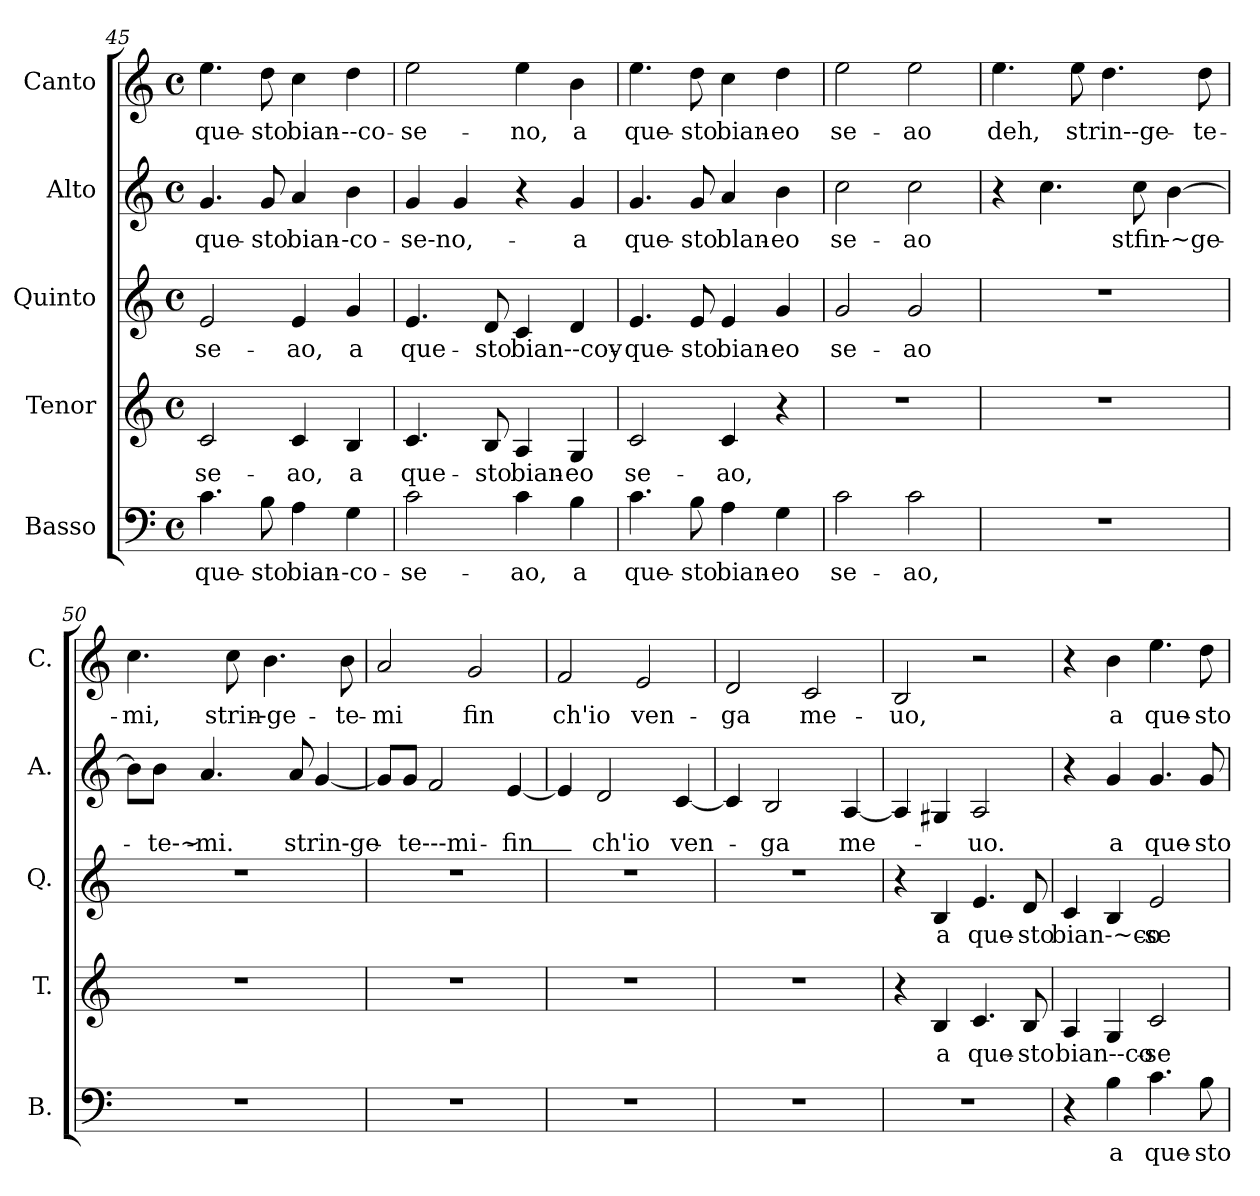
**kern	**text	**kern	**text	**kern	**text	**kern	**text	**kern	**text
*part5	*part5	*part4	*part4	*part3	*part3	*part2	*part2	*part1	*part1
*staff5	*staff5	*staff4	*staff4	*staff3	*staff3	*staff2	*staff2	*staff1	*staff1
*I"Basso	*	*I"Tenor	*	*I"Quinto	*	*I"Alto	*	*I"Canto	*
*I'B.	*	*I'T.	*	*I'Q.	*	*I'A.	*	*I'C.	*
*clefF4	*	*clefG2	*	*clefG2	*	*clefG2	*	*clefG2	*
*k[]	*	*k[]	*	*k[]	*	*k[]	*	*k[]	*
*M4/4	*	*M4/4	*	*M4/4	*	*M4/4	*	*M4/4	*
*met(c)	*	*met(c)	*	*met(c)	*	*met(c)	*	*met(c)	*
=45	=45	=45	=45	=45	=45	=45	=45	=45	=45
!	!LO:LY:b	!	!LO:LY:b	!	!LO:LY:b	!	!LO:LY:b	!	!LO:LY:b
4.c\	-que-	2c/	-se-	2e/	-se-	4.g/	-que-	4.ee\	-que-
!	!LO:LY:b	!	!	!	!	!	!LO:LY:b	!	!LO:LY:b
8B\	-sto	.	.	.	.	8g/	-sto	8dd\	-sto
!	!LO:LY:b	!	!LO:LY:b	!	!LO:LY:b	!	!LO:LY:b	!	!LO:LY:b
4A\	-bian-	4c/	-ao,	4e/	-ao,	4a/	-bian-	4cc\	-bian-
!	!LO:LY:b	!	!LO:LY:b	!	!LO:LY:b	!	!LO:LY:b	!	!LO:LY:b
4G\	--co-	4B/	-a	4g/	-a	4b\	--co-	4dd\	---co-
=46	=46	=46	=46	=46	=46	=46	=46	=46	=46
!	!LO:LY:b	!	!LO:LY:b	!	!LO:LY:b	!	!LO:LY:b	!	!LO:LY:b
2c\	-se-	4.c/	-que-	4.e/	-que-	4g/	-se-no,-	2ee\	-se-
.	.	.	.	.	.	4g/	.	.	.
!	!	!	!LO:LY:b	!	!LO:LY:b	!	!	!	!
.	.	8B/	-sto	8d/	-sto	.	.	.	.
!	!LO:LY:b	!	!LO:LY:b	!	!LO:LY:b	!	!	!	!LO:LY:b
4c\	-ao,	4A/	-bian-	4c/	-bian--coy-	4r	.	4ee\	-no,
!	!LO:LY:b	!	!LO:LY:b	!	!	!	!LO:LY:b	!	!LO:LY:b
4B\	-a	4G/	-eo	4d/	.	4g/	-a	4b\	-a
=47	=47	=47	=47	=47	=47	=47	=47	=47	=47
!	!LO:LY:b	!	!LO:LY:b	!	!LO:LY:b	!	!LO:LY:b	!	!LO:LY:b
4.c\	-que-	2c/	-se-	4.e/	-que-	4.g/	-que-	4.ee\	-que-
!	!LO:LY:b	!	!	!	!LO:LY:b	!	!LO:LY:b	!	!LO:LY:b
8B\	-sto	.	.	8e/	-sto	8g/	-sto	8dd\	-sto
!	!LO:LY:b	!	!LO:LY:b	!	!LO:LY:b	!	!LO:LY:b	!	!LO:LY:b
4A\	-bian--	4c/	-ao,	4e/	-bian-	4a/	-blan--	4cc\	-bian-
!	!LO:LY:b	!	!	!	!LO:LY:b	!	!LO:LY:b	!	!LO:LY:b
4G\	-eo	4r	.	4g/	-eo	4b\	-eo	4dd\	-eo
!!LO:LB:g=z
=48	=48	=48	=48	=48	=48	=48	=48	=48	=48
!	!LO:LY:b	!	!	!	!LO:LY:b	!	!LO:LY:b	!	!LO:LY:b
2c\	-se-	1r	.	2g/	-se-	2cc\	-se-	2ee\	-se-
!	!LO:LY:b	!	!	!	!LO:LY:b	!	!LO:LY:b	!	!LO:LY:b
2c\	-ao,	.	.	2g/	-ao	2cc\	-ao	2ee\	-ao
=49	=49	=49	=49	=49	=49	=49	=49	=49	=49
!	!	!	!	!	!	!	!	!	!LO:LY:b
1r	.	1r	.	1r	.	4r	.	4.ee\	-deh,
.	.	.	.	.	.	4.cc\	.	.	.
!	!	!	!	!	!	!	!	!	!LO:LY:b
.	.	.	.	.	.	.	.	8ee\	-strin--ge-
.	.	.	.	.	.	.	.	4.dd\	.
!	!	!	!	!	!	!	!LO:LY:b	!	!
.	.	.	.	.	.	8cc\	-stfin	.	.
!	!	!	!	!	!	!	!LO:LY:b	!	!
.	.	.	.	.	.	[4b\	--~ge-	.	.
!	!	!	!	!	!	!	!	!	!LO:LY:b
.	.	.	.	.	.	.	.	8dd\	-te-
=50	=50	=50	=50	=50	=50	=50	=50	=50	=50
!	!	!	!	!	!	!	!	!	!LO:LY:b
1r	.	1r	.	1r	.	8b\L]	.	4.cc\	-mi,
!	!	!	!	!	!	!	!LO:LY:b	!	!
.	.	.	.	.	.	8b\J	-te-~-	.	.
!	!	!	!	!	!	!	!LO:LY:b	!	!
.	.	.	.	.	.	4.a/	-mi.	.	.
!	!	!	!	!	!	!	!	!	!LO:LY:b
.	.	.	.	.	.	.	.	8cc\	-strin-
!	!	!	!	!	!	!	!	!	!LO:LY:b
.	.	.	.	.	.	.	.	4.b\	--ge-
!	!	!	!	!	!	!	!LO:LY:b	!	!
.	.	.	.	.	.	8a/	-strin-ge-	.	.
.	.	.	.	.	.	[4g/	.	.	.
!	!	!	!	!	!	!	!	!	!LO:LY:b
.	.	.	.	.	.	.	.	8b\	-te-
=51	=51	=51	=51	=51	=51	=51	=51	=51	=51
!	!	!	!	!	!	!	!	!	!LO:LY:b
1r	.	1r	.	1r	.	8g/L]	.	2a/	-mi
!	!	!	!	!	!	!	!LO:LY:b	!	!
.	.	.	.	.	.	8g/J	-te---mi-	.	.
.	.	.	.	.	.	2f/	.	.	.
!	!	!	!	!	!	!	!	!	!LO:LY:b
.	.	.	.	.	.	.	.	2g/	-fin
!	!	!	!	!	!	!	!LO:LY:b	!	!
.	.	.	.	.	.	[4e/	-fin_	.	.
=52	=52	=52	=52	=52	=52	=52	=52	=52	=52
!	!	!	!	!	!	!	!	!	!LO:LY:b
1r	.	1r	.	1r	.	4e/]	.	2f/	-ch'io
!	!	!	!	!	!	!	!LO:LY:b	!	!
.	.	.	.	.	.	2d/	-ch'io	.	.
!	!	!	!	!	!	!	!	!	!LO:LY:b
.	.	.	.	.	.	.	.	2e/	-ven-
!	!	!	!	!	!	!	!LO:LY:b	!	!
.	.	.	.	.	.	[4c/	-ven-	.	.
=53	=53	=53	=53	=53	=53	=53	=53	=53	=53
!	!	!	!	!	!	!	!	!	!LO:LY:b
1r	.	1r	.	1r	.	4c/]	.	2d/	-ga
!	!	!	!	!	!	!	!LO:LY:b	!	!
.	.	.	.	.	.	2B/	-ga	.	.
!	!	!	!	!	!	!	!	!	!LO:LY:b
.	.	.	.	.	.	.	.	2c/	-me-
!	!	!	!	!	!	!	!LO:LY:b	!	!
.	.	.	.	.	.	[4A/	-me-	.	.
=54	=54	=54	=54	=54	=54	=54	=54	=54	=54
!	!	!	!	!	!	!	!	!	!LO:LY:b
1r	.	4r	.	4r	.	4A/]	.	2B/	-uo,
!	!	!	!LO:LY:b	!	!LO:LY:b	!	!	!	!
.	.	4B/	-a	4B/	-a	4G#X/	.	.	.
!	!	!	!LO:LY:b	!	!LO:LY:b	!	!LO:LY:b	!	!
.	.	4.c/	-que-	4.e/	-que-	2A/	-uo.	2r	.
!	!	!	!LO:LY:b	!	!LO:LY:b	!	!	!	!
.	.	8B/	-sto	8d/	-sto	.	.	.	.
!!LO:PB:g=z
=55	=55	=55	=55	=55	=55	=55	=55	=55	=55
!	!	!	!LO:LY:b	!	!LO:LY:b	!	!	!	!
4r	.	4A/	-bian--co-	4c/	-bian-~co-	4r	.	4r	.
!	!LO:LY:b	!	!	!	!	!	!LO:LY:b	!	!LO:LY:b
4B\	-a	4G/	.	4B/	.	4g/	-a	4b\	-a
!	!LO:LY:b	!	!LO:LY:b	!	!LO:LY:b	!	!LO:LY:b	!	!LO:LY:b
4.c\	-que-	2c/	-se-	2e/	-se-	4.g/	-que-	4.ee\	-que-
!	!LO:LY:b	!	!	!	!	!	!LO:LY:b	!	!LO:LY:b
8B\	-sto	.	.	.	.	8g/	-sto	8dd\	-sto
=	=	=	=	=	=	=	=	=	=
*-	*-	*-	*-	*-	*-	*-	*-	*-	*-
